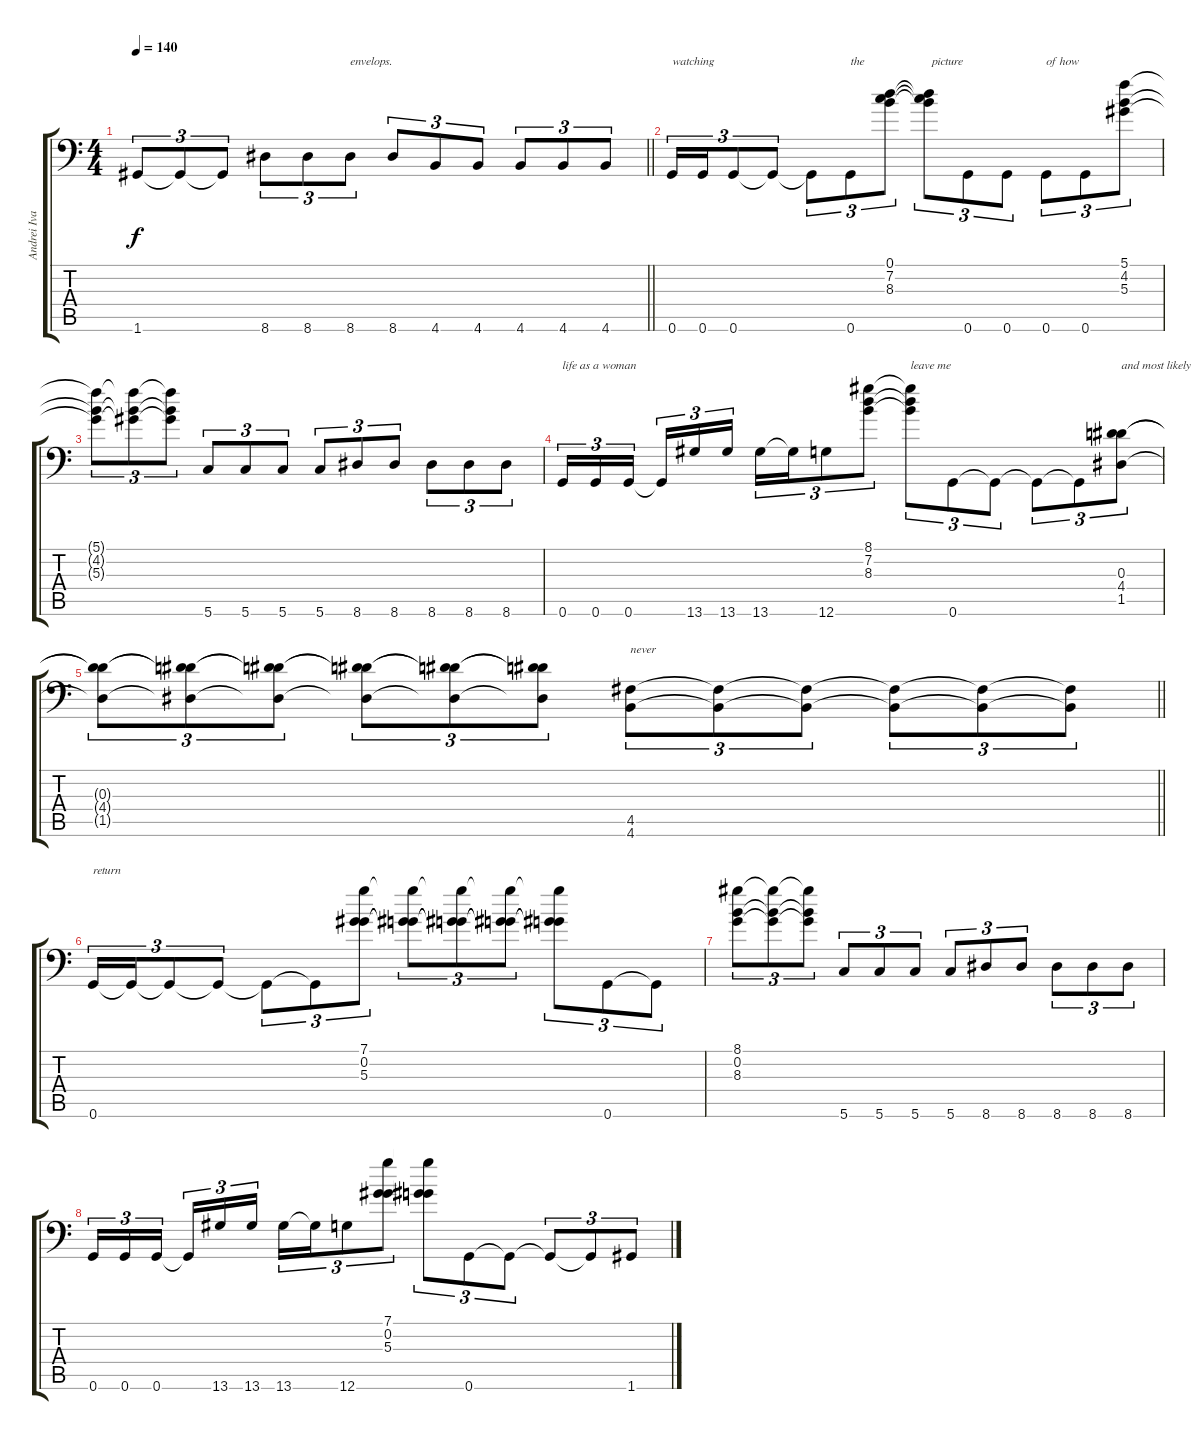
\track ("Andrei Ivanov" "Andrei Iva") {instrument distortionguitar}
\staff {score tabs}
\tuning (C4 G3 Eb3 Bb2 D2 G1) {hide}
\ts (4 4)
\tempo 140
\clef f4
\barLineRight lightlight
\ks c
1.6{t}.8{tu (3 2) dy f} 1.6{t}.8{tu (3 2)} 1.6{t}.8{tu (3 2)} 8.6.8{tu (3 2)} 8.6.8{tu (3 2)} 8.6.8{tu (3 2) txt "envelops."} 8.6.8{tu (3 2)} 4.6.8{tu (3 2)} 4.6.8{tu (3 2)} 4.6.8{tu (3 2)} 4.6.8{tu (3 2)} 4.6.8{tu (3 2)} |
0.6.16{tu (3 2) txt "watching "} 0.6.16{tu (3 2)} 0.6.8{tu (3 2)} 0.6{t}.8{tu (3 2)} 0.6{t}.8{tu (3 2)} 0.6.8{tu (3 2) txt "the"} (0.1 7.2 8.3).8{tu (3 2)} (0.1{t} 7.2{t} 8.3{t}).8{tu (3 2) txt " picture"} 0.6.8{tu (3 2)} 0.6.8{tu (3 2)} 0.6.8{tu (3 2) txt "of how "} 0.6.8{tu (3 2)} (5.1 4.2 5.3).8{tu (3 2)} |
(5.1{t} 4.2{t} 5.3{t}).8{tu (3 2)} (5.1{t} 4.2{t} 5.3{t}).8{tu (3 2)} (5.1{t} 4.2{t} 5.3{t}).8{tu (3 2)} 5.6.8{tu (3 2)} 5.6.8{tu (3 2)} 5.6.8{tu (3 2)} 5.6.8{tu (3 2)} 8.6.8{tu (3 2)} 8.6.8{tu (3 2)} 8.6.8{tu (3 2)} 8.6.8{tu (3 2)} 8.6.8{tu (3 2)} |
0.6.16{tu (3 2) txt "life as a woman"} 0.6.16{tu (3 2)} 0.6.16{tu (3 2) beam splitsecondary} 0.6{t}.16{tu (3 2)} 13.6.16{tu (3 2)} 13.6.16{tu (3 2)} 13.6.16{tu (3 2)} 13.6{t}.16{tu (3 2)} 12.6.8{tu (3 2)} (8.1 7.2 8.3).8{tu (3 2)} (8.1{t} 7.2{t} 8.3{t}).8{tu (3 2) txt "leave me "} 0.6.8{tu (3 2)} 0.6{t}.8{tu (3 2)} 0.6{t}.8{tu (3 2)} 0.6{t}.8{tu (3 2)} (0.3 4.4 1.5).8{tu (3 2) txt "and most likely "} |
\barLineRight lightlight
(0.3{t} 4.4{t} 1.5{t}).8{tu (3 2)} (0.3{t} 4.4{t} 1.5{t}).8{tu (3 2)} (0.3{t} 4.4{t} 1.5{t}).8{tu (3 2)} (0.3{t} 4.4{t} 1.5{t}).8{tu (3 2)} (0.3{t} 4.4{t} 1.5{t}).8{tu (3 2)} (0.3{t} 4.4{t} 1.5{t}).8{tu (3 2)} (4.5 4.6).8{tu (3 2) txt "never"} (4.5{t} 4.6{t}).8{tu (3 2)} (4.5{t} 4.6{t}).8{tu (3 2)} (4.5{t} 4.6{t}).8{tu (3 2)} (4.5{t} 4.6{t}).8{tu (3 2)} (4.5{t} 4.6{t}).8{tu (3 2)} |
0.6.16{tu (3 2) txt "return"} 0.6{t}.16{tu (3 2)} 0.6{t}.8{tu (3 2)} 0.6{t}.8{tu (3 2)} 0.6{t}.8{tu (3 2)} 0.6{t}.8{tu (3 2)} (7.1 0.2 5.3).8{tu (3 2)} (7.1{t} 0.2{t} 5.3{t}).8{tu (3 2)} (7.1{t} 0.2{t} 5.3{t}).8{tu (3 2)} (7.1{t} 0.2{t} 5.3{t}).8{tu (3 2)} (7.1{t} 0.2{t} 5.3{t}).8{tu (3 2)} 0.6.8{tu (3 2)} 0.6{t}.8{tu (3 2)} |
(8.1 0.2 8.3).8{tu (3 2)} (8.1{t} 0.2{t} 8.3{t}).8{tu (3 2)} (8.1{t} 0.2{t} 8.3{t}).8{tu (3 2)} 5.6.8{tu (3 2)} 5.6.8{tu (3 2)} 5.6.8{tu (3 2)} 5.6.8{tu (3 2)} 8.6.8{tu (3 2)} 8.6.8{tu (3 2)} 8.6.8{tu (3 2)} 8.6.8{tu (3 2)} 8.6.8{tu (3 2)} |
0.6.16{tu (3 2)} 0.6.16{tu (3 2)} 0.6.16{tu (3 2) beam splitsecondary} 0.6{t}.16{tu (3 2)} 13.6.16{tu (3 2)} 13.6.16{tu (3 2)} 13.6.16{tu (3 2)} 13.6{t}.16{tu (3 2)} 12.6.8{tu (3 2)} (7.1 0.2 5.3).8{tu (3 2)} (7.1{t} 0.2{t} 5.3{t}).8{tu (3 2)} 0.6.8{tu (3 2)} 0.6{t}.8{tu (3 2)} 0.6{t}.8{tu (3 2)} 0.6{t}.8{tu (3 2)} 1.6.8{tu (3 2)}
